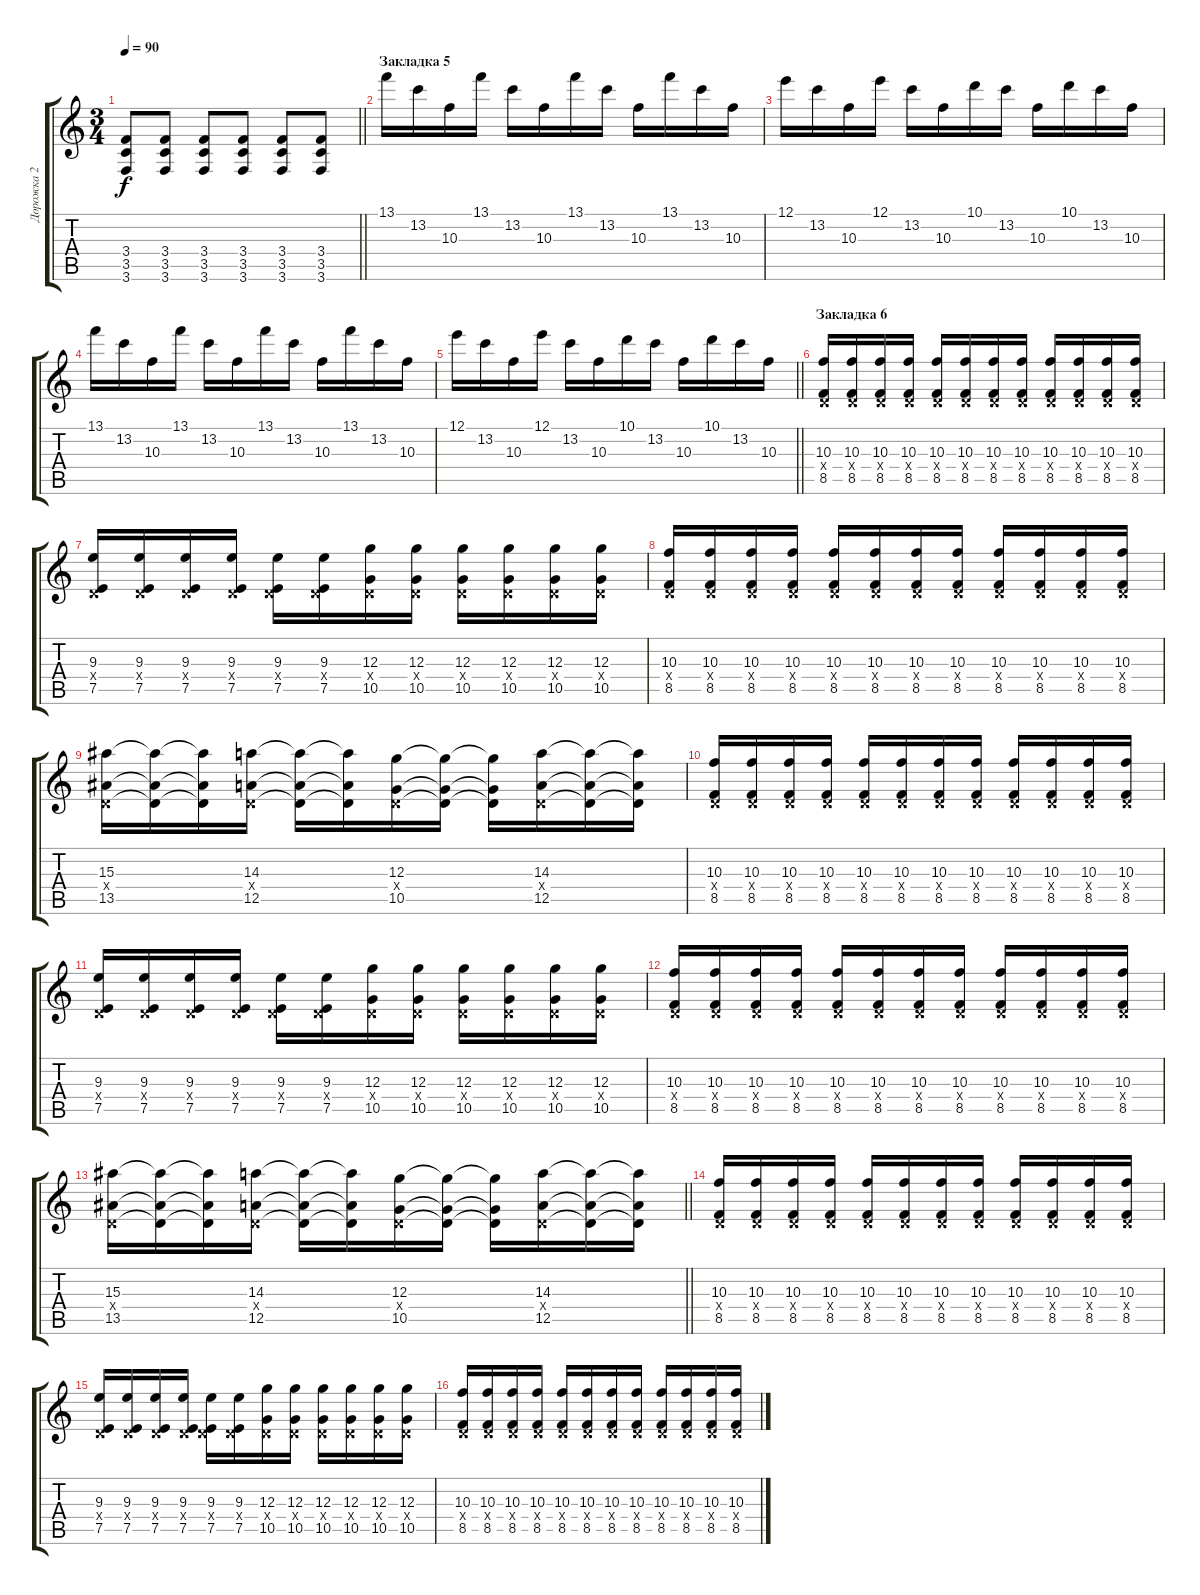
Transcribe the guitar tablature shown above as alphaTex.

\track ("Дорожка 2" "Дорожка 2") {instrument distortionguitar}
\staff {score tabs}
\tuning (E4 B3 G3 D3 A2 D2) {hide}
\ts (3 4)
\tempo 90
\clef g2
\barLineRight lightlight
\ks c
(3.4 3.5 3.6).8{dy f} (3.4 3.5 3.6).8 (3.4 3.5 3.6).8 (3.4 3.5 3.6).8 (3.4 3.5 3.6).8 (3.4 3.5 3.6).8 |
\section ("" "Закладка 5")
13.1.16{instrument acousticguitarsteel} 13.2.16 10.3.16 13.1.16 13.2.16 10.3.16 13.1.16 13.2.16 10.3.16 13.1.16 13.2.16 10.3.16 |
12.1.16 13.2.16 10.3.16 12.1.16 13.2.16 10.3.16 10.1.16 13.2.16 10.3.16 10.1.16 13.2.16 10.3.16 |
13.1.16{instrument acousticguitarsteel} 13.2.16 10.3.16 13.1.16 13.2.16 10.3.16 13.1.16 13.2.16 10.3.16 13.1.16 13.2.16 10.3.16 |
\barLineRight lightlight
12.1.16 13.2.16 10.3.16 12.1.16 13.2.16 10.3.16 10.1.16 13.2.16 10.3.16 10.1.16 13.2.16 10.3.16 |
\section ("" "Закладка 6")
(10.3 0.4{x} 8.5).16{instrument distortionguitar} (10.3 0.4{x} 8.5).16 (10.3 0.4{x} 8.5).16 (10.3 0.4{x} 8.5).16 (10.3 0.4{x} 8.5).16 (10.3 0.4{x} 8.5).16 (10.3 0.4{x} 8.5).16 (10.3 0.4{x} 8.5).16 (10.3 0.4{x} 8.5).16 (10.3 0.4{x} 8.5).16 (10.3 0.4{x} 8.5).16 (10.3 0.4{x} 8.5).16 |
(9.3 0.4{x} 7.5).16 (9.3 0.4{x} 7.5).16 (9.3 0.4{x} 7.5).16 (9.3 0.4{x} 7.5).16 (9.3 0.4{x} 7.5).16 (9.3 0.4{x} 7.5).16 (12.3 0.4{x} 10.5).16 (12.3 0.4{x} 10.5).16 (12.3 0.4{x} 10.5).16 (12.3 0.4{x} 10.5).16 (12.3 0.4{x} 10.5).16 (12.3 0.4{x} 10.5).16 |
(10.3 0.4{x} 8.5).16 (10.3 0.4{x} 8.5).16 (10.3 0.4{x} 8.5).16 (10.3 0.4{x} 8.5).16 (10.3 0.4{x} 8.5).16 (10.3 0.4{x} 8.5).16 (10.3 0.4{x} 8.5).16 (10.3 0.4{x} 8.5).16 (10.3 0.4{x} 8.5).16 (10.3 0.4{x} 8.5).16 (10.3 0.4{x} 8.5).16 (10.3 0.4{x} 8.5).16 |
(15.3 0.4{x} 13.5).16 (15.3{t} 0.4{t} 13.5{t}).16 (15.3{t} 0.4{t} 13.5{t}).16 (14.3 0.4{x} 12.5).16 (14.3{t} 0.4{t} 12.5{t}).16 (14.3{t} 0.4{t} 12.5{t}).16 (12.3 0.4{x} 10.5).16 (12.3{t} 0.4{t} 10.5{t}).16 (12.3{t} 0.4{t} 10.5{t}).16 (14.3 0.4{x} 12.5).16 (14.3{t} 0.4{t} 12.5{t}).16 (14.3{t} 0.4{t} 12.5{t}).16 |
(10.3 0.4{x} 8.5).16 (10.3 0.4{x} 8.5).16 (10.3 0.4{x} 8.5).16 (10.3 0.4{x} 8.5).16 (10.3 0.4{x} 8.5).16 (10.3 0.4{x} 8.5).16 (10.3 0.4{x} 8.5).16 (10.3 0.4{x} 8.5).16 (10.3 0.4{x} 8.5).16 (10.3 0.4{x} 8.5).16 (10.3 0.4{x} 8.5).16 (10.3 0.4{x} 8.5).16 |
(9.3 0.4{x} 7.5).16 (9.3 0.4{x} 7.5).16 (9.3 0.4{x} 7.5).16 (9.3 0.4{x} 7.5).16 (9.3 0.4{x} 7.5).16 (9.3 0.4{x} 7.5).16 (12.3 0.4{x} 10.5).16 (12.3 0.4{x} 10.5).16 (12.3 0.4{x} 10.5).16 (12.3 0.4{x} 10.5).16 (12.3 0.4{x} 10.5).16 (12.3 0.4{x} 10.5).16 |
(10.3 0.4{x} 8.5).16 (10.3 0.4{x} 8.5).16 (10.3 0.4{x} 8.5).16 (10.3 0.4{x} 8.5).16 (10.3 0.4{x} 8.5).16 (10.3 0.4{x} 8.5).16 (10.3 0.4{x} 8.5).16 (10.3 0.4{x} 8.5).16 (10.3 0.4{x} 8.5).16 (10.3 0.4{x} 8.5).16 (10.3 0.4{x} 8.5).16 (10.3 0.4{x} 8.5).16 |
\barLineRight lightlight
(15.3 0.4{x} 13.5).16 (15.3{t} 0.4{t} 13.5{t}).16 (15.3{t} 0.4{t} 13.5{t}).16 (14.3 0.4{x} 12.5).16 (14.3{t} 0.4{t} 12.5{t}).16 (14.3{t} 0.4{t} 12.5{t}).16 (12.3 0.4{x} 10.5).16 (12.3{t} 0.4{t} 10.5{t}).16 (12.3{t} 0.4{t} 10.5{t}).16 (14.3 0.4{x} 12.5).16 (14.3{t} 0.4{t} 12.5{t}).16 (14.3{t} 0.4{t} 12.5{t}).16 |
(10.3 0.4{x} 8.5).16{instrument distortionguitar} (10.3 0.4{x} 8.5).16 (10.3 0.4{x} 8.5).16 (10.3 0.4{x} 8.5).16 (10.3 0.4{x} 8.5).16 (10.3 0.4{x} 8.5).16 (10.3 0.4{x} 8.5).16 (10.3 0.4{x} 8.5).16 (10.3 0.4{x} 8.5).16 (10.3 0.4{x} 8.5).16 (10.3 0.4{x} 8.5).16 (10.3 0.4{x} 8.5).16 |
(9.3 0.4{x} 7.5).16 (9.3 0.4{x} 7.5).16 (9.3 0.4{x} 7.5).16 (9.3 0.4{x} 7.5).16 (9.3 0.4{x} 7.5).16 (9.3 0.4{x} 7.5).16 (12.3 0.4{x} 10.5).16 (12.3 0.4{x} 10.5).16 (12.3 0.4{x} 10.5).16 (12.3 0.4{x} 10.5).16 (12.3 0.4{x} 10.5).16 (12.3 0.4{x} 10.5).16 |
(10.3 0.4{x} 8.5).16 (10.3 0.4{x} 8.5).16 (10.3 0.4{x} 8.5).16 (10.3 0.4{x} 8.5).16 (10.3 0.4{x} 8.5).16 (10.3 0.4{x} 8.5).16 (10.3 0.4{x} 8.5).16 (10.3 0.4{x} 8.5).16 (10.3 0.4{x} 8.5).16 (10.3 0.4{x} 8.5).16 (10.3 0.4{x} 8.5).16 (10.3 0.4{x} 8.5).16
